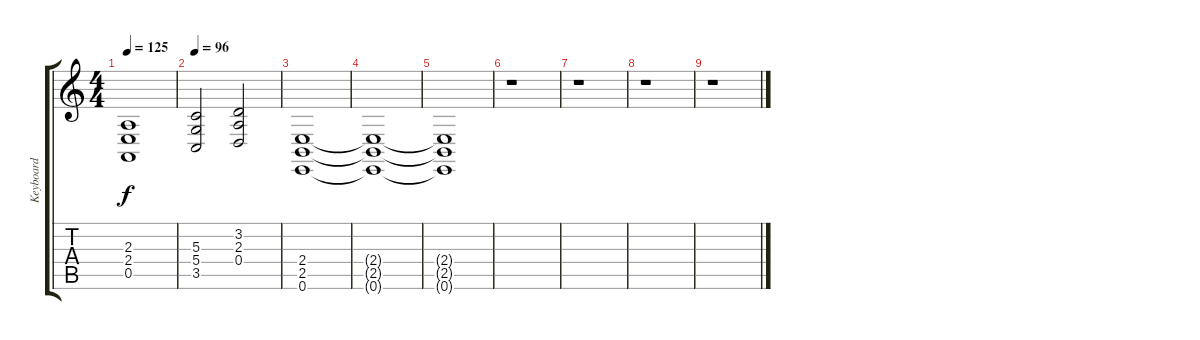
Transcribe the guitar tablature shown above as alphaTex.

\track ("Keyboard" "Keyboard") {instrument synthstrings1}
\staff {score tabs}
\tuning (E4 B3 G3 D3 A2 E2) {hide}
\ts (4 4)
\tempo 125
\clef g2
\ks c
(2.3 2.4 0.5).1{dy f} |
\tempo 96
(5.3 5.4 3.5).2 (3.2 2.3 0.4).2 |
(2.4 2.5 0.6).1 |
(2.4{t} 2.5{t} 0.6{t}).1 |
(2.4{t} 2.5{t} 0.6{t}).1 |
r.1 |
r.1 |
r.1 |
r.1
